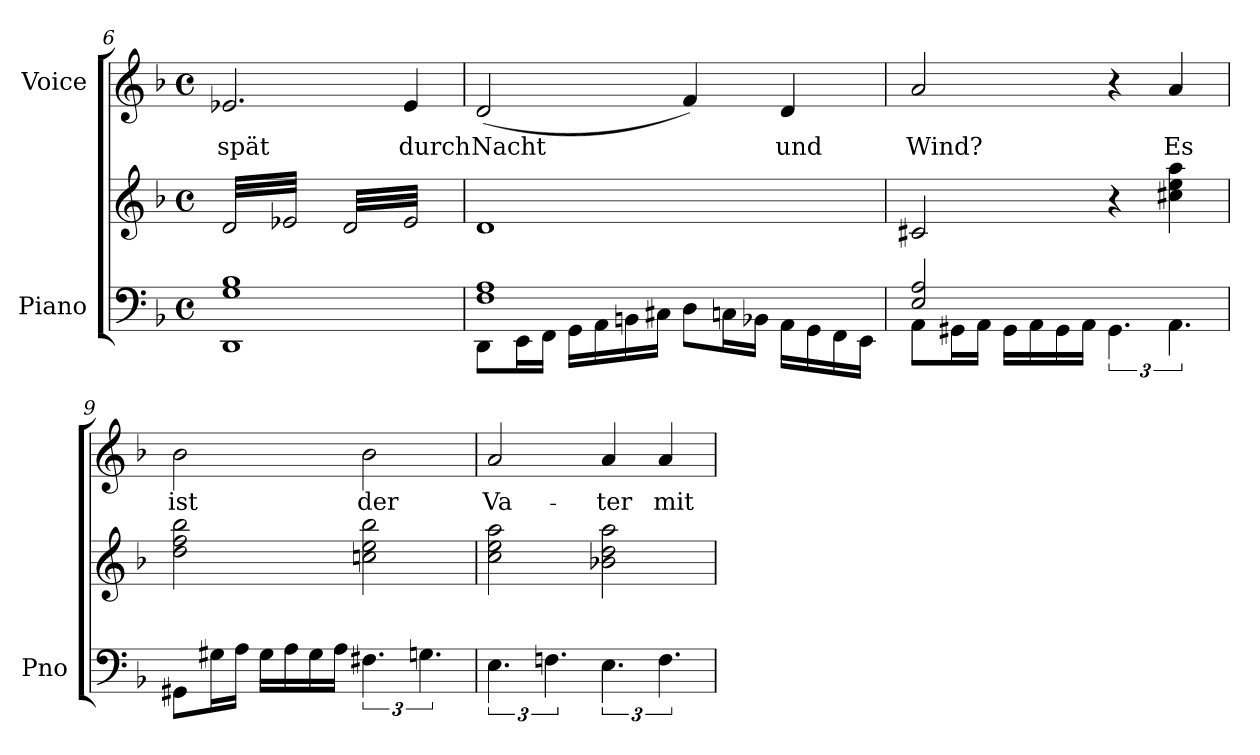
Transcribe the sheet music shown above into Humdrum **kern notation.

**kern	**kern	**kern	**text
*part2	*part2	*part1	*part1
*staff3	*staff2	*staff1	*staff1
*I"Piano	*	*I"Voice	*
*I'Pno	*	*	*
!!LO:LB:g=z
*clefF4	*clefG2	*clefG2	*
*k[b-]	*k[b-]	*k[b-]	*
*M4/4	*M4/4	*M4/4	*
*met(c)	*met(c)	*met(c)	*
=6	=6	=6	=6
*^	*	*	*
!	!	!	!	!LO:LY:b
*	*	*tremolo	*	*
1G 1B-	1DD	(<32d/LLL	2.e-X/	spät
.	.	32e-X/	.	.
.	.	32d/	.	.
.	.	32e-X/	.	.
.	.	32d/	.	.
.	.	32e-X/	.	.
.	.	32d/	.	.
.	.	32e-X/	.	.
.	.	32d/	.	.
.	.	32e-X/	.	.
.	.	32d/	.	.
.	.	32e-X/	.	.
.	.	32d/	.	.
.	.	32e-X/	.	.
.	.	32d/	.	.
.	.	32e-X/JJJ	.	.
.	.	32d/LLL	.	.
.	.	32e-/)	.	.
.	.	32d/	.	.
.	.	32e-/)	.	.
.	.	32d/	.	.
.	.	32e-/)	.	.
.	.	32d/	.	.
.	.	32e-/)	.	.
!	!	!	!	!LO:LY:b
.	.	32d/	4e-/	durch
.	.	32e-/)	.	.
.	.	32d/	.	.
.	.	32e-/)	.	.
.	.	32d/	.	.
.	.	32e-/)	.	.
.	.	32d/	.	.
.	.	32e-/)JJJ	.	.
*	*	*Xtremolo	*	*
=7	=7	=7	=7	=7
!	!	!	!	!LO:LY:b
8DD\L	1F 1A	1d	(<2d/	Nacht
.	.	.	.	.
.	.	.	.	.
.	.	.	.	.
16EE\L	.	.	.	.
.	.	.	.	.
16FF\JJ	.	.	.	.
.	.	.	.	.
16GG\LL	.	.	.	.
16AA\	.	.	.	.
16BBn\	.	.	.	.
16C#X\JJ	.	.	.	.
8D\L	.	.	4f/)	.
16Cn\L	.	.	.	.
16BB-X\JJ	.	.	.	.
!	!	!	!	!LO:LY:b
16AA\LL	.	.	4d/	und
16GG\	.	.	.	.
16FF\	.	.	.	.
16EE\JJ	.	.	.	.
=8	=8	=8	=8	=8
!	!	!	!	!LO:LY:b
2E/ 2A/	8AA\L	2c#X/	2a/	Wind?
.	16GG#X\L	.	.	.
.	16AA\JJ	.	.	.
.	16GG#\LL	.	.	.
.	16AA\	.	.	.
.	16GG#\	.	.	.
.	16AA\JJ	.	.	.
2ryy	6.GG#\	4r	4r	.
!	!	!	!	!LO:LY:b
.	6.AA\	4cc#X\ 4ee\ 4aa\	4a/	Es
=9	=9	=9	=9	=9
!	!	!	!	!LO:LY:b
*v	*v	*	*	*
8GG#X\L	2dd\ 2ff\ 2bb-\	2b-\	ist
16G#X\L	.	.	.
16A\JJ	.	.	.
16G#\LL	.	.	.
16A\	.	.	.
16G#\	.	.	.
16A\JJ	.	.	.
!	!	!	!LO:LY:b
6.F#X\	2ccn\ 2ee\ 2bb-\	2b-\	der
6.Gn\	.	.	.
=10	=10	=10	=10
!	!	!	!LO:LY:b
6.E\	2cc\ 2ee\ 2aa\	2a/	Va-
6.Fn\	.	.	.
!	!	!	!LO:LY:b
6.E\	2b-X\ 2dd\ 2aa\	4a/	-ter
!	!	!	!LO:LY:b
6.F\	.	4a/	mit
=	=	=	=
*-	*-	*-	*-
